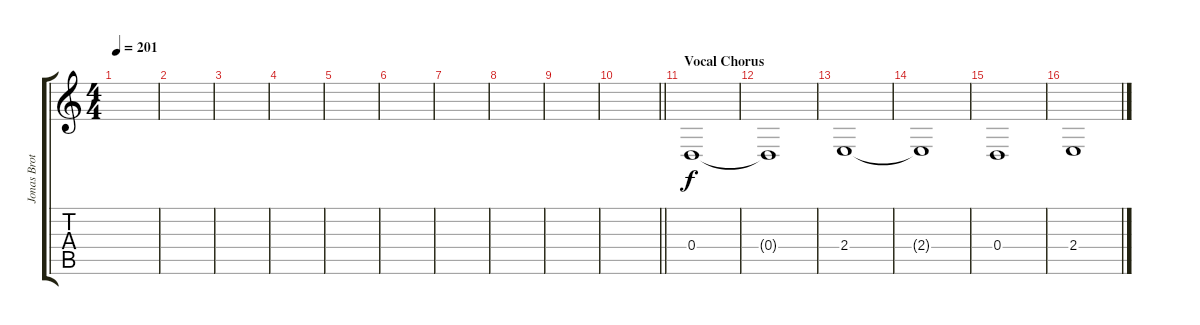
\track ("Jonas Brothers" "Jonas Brot") {instrument choiraahs}
\staff {score tabs}
\tuning (E4 B3 G3 D3 A2 E2) {hide}
\ts (4 4)
\tempo 201
\clef g2
\ks c
|
|
|
|
|
|
|
|
|
\barLineRight lightlight
|
\section ("" "Vocal Chorus")
0.4.1 |
0.4{t}.1 |
2.4.1 |
2.4{t}.1 |
0.4.1 |
2.4.1
